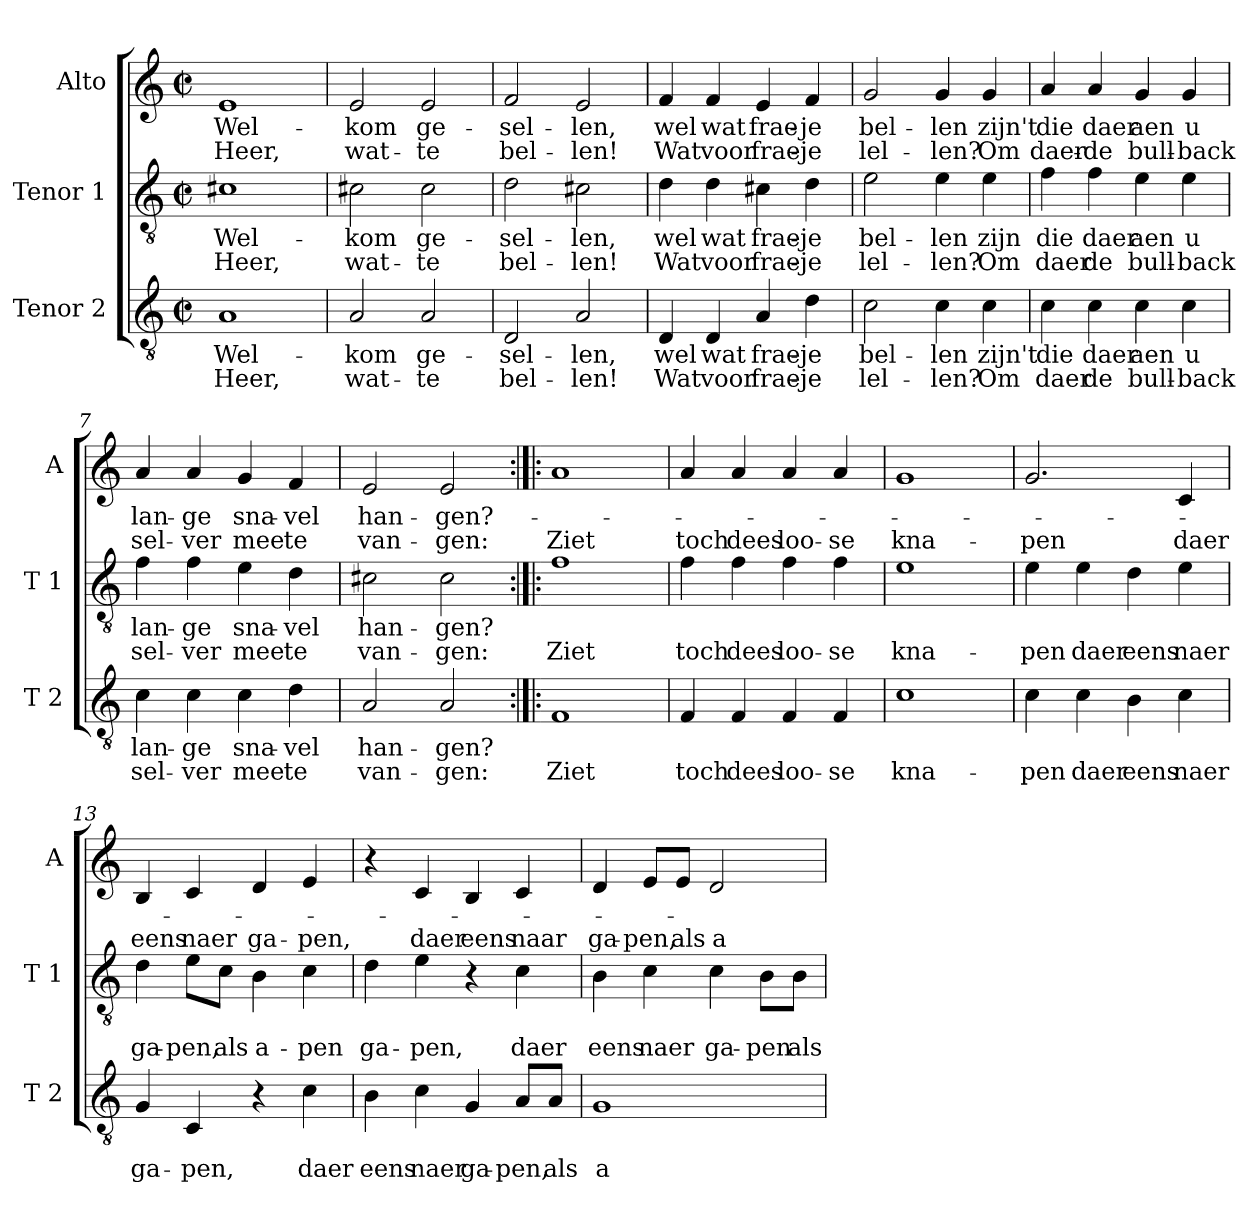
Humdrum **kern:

**kern	**text	**text	**kern	**text	**text	**kern	**text	**text
*part3	*part3	*part3	*part2	*part2	*part2	*part1	*part1	*part1
*staff3	*staff3	*staff3	*staff2	*staff2	*staff2	*staff1	*staff1	*staff1
*I"Tenor 2	*	*	*I"Tenor 1	*	*	*I"Alto	*	*
*I'T 2	*	*	*I'T 1	*	*	*I'A	*	*
*clefGv2	*	*	*clefGv2	*	*	*clefG2	*	*
*k[]	*	*	*k[]	*	*	*k[]	*	*
*C:	*	*	*C:	*	*	*C:	*	*
*M2/2	*	*	*M2/2	*	*	*M2/2	*	*
*met(c|)	*	*	*met(c|)	*	*	*met(c|)	*	*
=1	=1	=1	=1	=1	=1	=1	=1	=1
1A	Wel-	Heer,	1c#X	Wel-	Heer,	1e	Wel-	Heer,
=2	=2	=2	=2	=2	=2	=2	=2	=2
2A/	-kom	wat-	2c#X\	-kom	wat-	2e/	-kom	wat-
2A/	ge-	-te	2c#\	ge-	-te	2e/	ge-	-te
=3	=3	=3	=3	=3	=3	=3	=3	=3
2D/	-sel-	bel-	2d\	-sel-	bel-	2f/	-sel-	bel-
2A/	-len,	-len!	2c#X\	-len,	-len!	2e/	-len,	-len!
=4	=4	=4	=4	=4	=4	=4	=4	=4
4D/	wel	Wat	4d\	wel	Wat	4f/	wel	Wat
4D/	wat	voor	4d\	wat	voor	4f/	wat	voor
4A/	frae-	frae-	4c#X\	frae-	frae-	4e/	frae-	frae-
4d\	-je	-je	4d\	-je	-je	4f/	-je	-je
=5	=5	=5	=5	=5	=5	=5	=5	=5
2c\	bel-	lel-	2e\	bel-	lel-	2g/	bel-	lel-
4c\	-len	-len?	4e\	-len	-len?	4g/	-len	-len?
4c\	zijn't	Om	4e\	zijn	Om	4g/	zijn't	Om
!!LO:LB:g=z
=6	=6	=6	=6	=6	=6	=6	=6	=6
4c\	die	daer	4f\	die	daer	4a/	die	daer-
4c\	daer	de	4f\	daer	de	4a/	daer	-de
4c\	aen	bull-	4e\	aen	bull-	4g/	aen	bull-
4c\	u	-back	4e\	u	-back	4g/	u	-back
=7	=7	=7	=7	=7	=7	=7	=7	=7
4c\	lan-	sel-	4f\	lan-	sel-	4a/	lan-	sel-
4c\	-ge	-ver	4f\	-ge	-ver	4a/	-ge	-ver
4c\	sna-	mee	4e\	sna-	mee	4g/	sna-	mee
4d\	-vel	te	4d\	-vel	te	4f/	-vel	te
=8	=8	=8	=8	=8	=8	=8	=8	=8
2A/	han-	van-	2c#X\	han-	van-	2e/	han-	van-
2A/	-gen?	-gen:	2c#\	-gen?	-gen:	2e/	-gen?-	-gen:
=9:|!|:	=9:|!|:	=9:|!|:	=9:|!|:	=9:|!|:	=9:|!|:	=9:|!|:	=9:|!|:	=9:|!|:
1F	.	Ziet	1f	.	Ziet	1a	.	Ziet
=10	=10	=10	=10	=10	=10	=10	=10	=10
4F/	.	toch	4f\	.	toch	4a/	.	toch
4F/	.	dees	4f\	.	dees	4a/	.	dees
4F/	.	loo-	4f\	.	loo-	4a/	.	loo-
4F/	.	-se	4f\	.	-se	4a/	.	-se
!!LO:LB:g=z
=11	=11	=11	=11	=11	=11	=11	=11	=11
1c	.	kna-	1e	.	kna-	1g	.	kna-
=12	=12	=12	=12	=12	=12	=12	=12	=12
4c\	.	-pen	4e\	.	-pen	2.g/	.	-pen
4c\	.	daer	4e\	.	daer	.	.	.
4B\	.	eens	4d\	.	eens	.	.	.
4c\	.	naer	4e\	.	naer	4c/	.	daer
=13	=13	=13	=13	=13	=13	=13	=13	=13
4G/	.	ga-	4d\	.	ga-	4B/	.	eens
4C/	.	-pen,	8e\L	.	-pen,	4c/	.	naer
.	.	.	8c\J	.	als	.	.	.
4r	.	.	4B\	.	a-	4d/	.	ga-
4c\	.	daer	4c\	.	-pen	4e/	.	-pen,
=14	=14	=14	=14	=14	=14	=14	=14	=14
4B\	.	eens	4d\	.	ga-	4r	.	.
4c\	.	naer	4e\	.	-pen,	4c/	.	daer
4G/	.	ga-	4r	.	.	4B/	.	eens
8A/L	.	-pen,	4c\	.	daer	4c/	.	naar
8A/J	.	als	.	.	.	.	.	.
=15	=15	=15	=15	=15	=15	=15	=15	=15
1G	.	a-	4B\	.	eens	4d/	.	ga-
.	.	.	4c\	.	naer	8e/L	.	-pen,
.	.	.	.	.	.	8e/J	.	als
.	.	.	4c\	.	ga-	2d/	.	a-
.	.	.	8B\L	.	-pen	.	.	.
.	.	.	8B\J	.	als	.	.	.
=	=	=	=	=	=	=	=	=
*-	*-	*-	*-	*-	*-	*-	*-	*-
